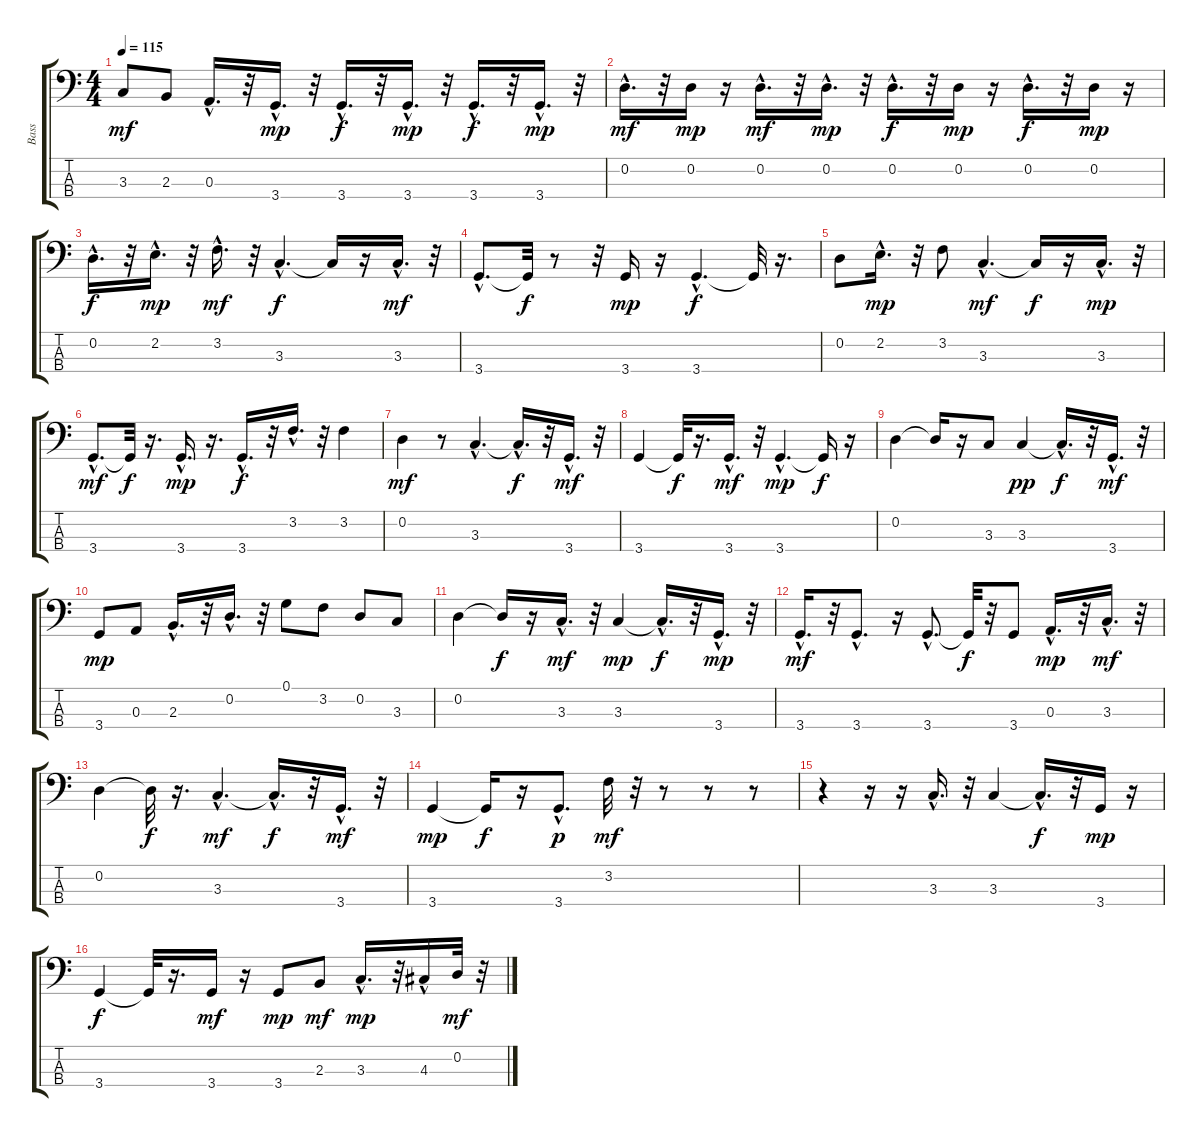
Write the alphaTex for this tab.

\track ("Bass" "Bass") {instrument electricbassfinger}
\staff {score tabs}
\tuning (G2 D2 A1 E1) {hide}
\ts (4 4)
\tempo 115
\clef f4
\ks c
3.3.8{dy mf} 2.3.8 0.3{hac}.16{d} r.32 3.4{hac}.16{d dy mp} r.32 3.4{hac}.16{d dy f} r.32 3.4{hac}.16{d dy mp} r.32 3.4{hac}.16{d dy f} r.32 3.4{hac}.16{d dy mp} r.32 |
0.2{hac}.16{d dy mf} r.32 0.2.16{dy mp} r.16 0.2{hac}.16{d dy mf} r.32 0.2{hac}.16{d dy mp} r.32 0.2{hac}.16{d dy f} r.32 0.2.16{dy mp} r.16 0.2{hac}.16{d dy f} r.32 0.2.16{dy mp} r.16 |
0.2{hac}.16{d dy f} r.32 2.2{hac}.16{d dy mp} r.32 3.2{hac}.16{d dy mf} r.32 3.3{hac}.4{d dy f} 3.3{t}.16 r.16 3.3{hac}.16{d dy mf} r.32 |
3.4{hac}.8{d} 3.4{t}.32{dy f} r.8 r.32 3.4.16{dy mp} r.16 3.4{hac}.4{d dy f} 3.4{t}.32 r.16{d} |
0.2.8 2.2{hac}.16{d dy mp} r.32 3.2.8 3.3{hac}.4{d dy mf} 3.3{t}.16{dy f} r.16 3.3{hac}.16{d dy mp} r.32 |
3.4{hac}.8{d dy mf} 3.4{t}.32{dy f} r.16{d} 3.4{hac}.16{d dy mp} r.16{d} 3.4{hac}.16{d dy f} r.32 3.2{hac}.16{d} r.32 3.2.4 |
0.2.4{dy mf} r.8 3.3{hac}.4{d} 3.3{hac t}.16{d dy f} r.32 3.4{hac}.16{d dy mf} r.32 |
3.4.4 3.4{t}.32{dy f} r.16{d} 3.4{hac}.16{d dy mf} r.32 3.4{hac}.4{d dy mp} 3.4{t}.16{dy f} r.16 |
0.2.4 0.2{t}.16 r.16 3.3.8 3.3.4{dy pp} 3.3{hac t}.16{d dy f} r.32 3.4{hac}.16{d dy mf} r.32 |
3.4.8{dy mp} 0.3.8 2.3{hac}.16{d} r.32 0.2{hac}.16{d} r.32 0.1.8 3.2.8 0.2.8 3.3.8 |
0.2.4 0.2{t}.16{dy f} r.16 3.3{hac}.16{d dy mf} r.32 3.3.4{dy mp} 3.3{hac t}.16{d dy f} r.32 3.4{hac}.16{d dy mp} r.32 |
3.4{hac}.16{d dy mf} r.32 3.4{hac}.8{d} r.16 3.4{hac}.8{d} 3.4{t}.32{dy f} r.32 3.4.8 0.3{hac}.16{d dy mp} r.32 3.3{hac}.16{d dy mf} r.32 |
0.2.4 0.2{t}.32{dy f} r.16{d} 3.3{hac}.4{d dy mf} 3.3{hac t}.16{d dy f} r.32 3.4{hac}.16{d dy mf} r.32 |
3.4.4{dy mp} 3.4{t}.16{dy f} r.16 3.4{hac}.8{d dy p} 3.2.32{dy mf} r.32 r.8 r.8 r.8 |
r.4 r.16 r.16 3.3{hac}.16{d} r.32 3.3.4 3.3{hac t}.16{d dy f} r.32 3.4.16{dy mp} r.16 |
3.4.4{dy f} 3.4{t}.32 r.16{d} 3.4.16{dy mf} r.16 3.4.8{dy mp} 2.3.8{dy mf} 3.3{hac}.16{d dy mp} r.32 4.3{hac}.16 0.2.32{dy mf} r.32
